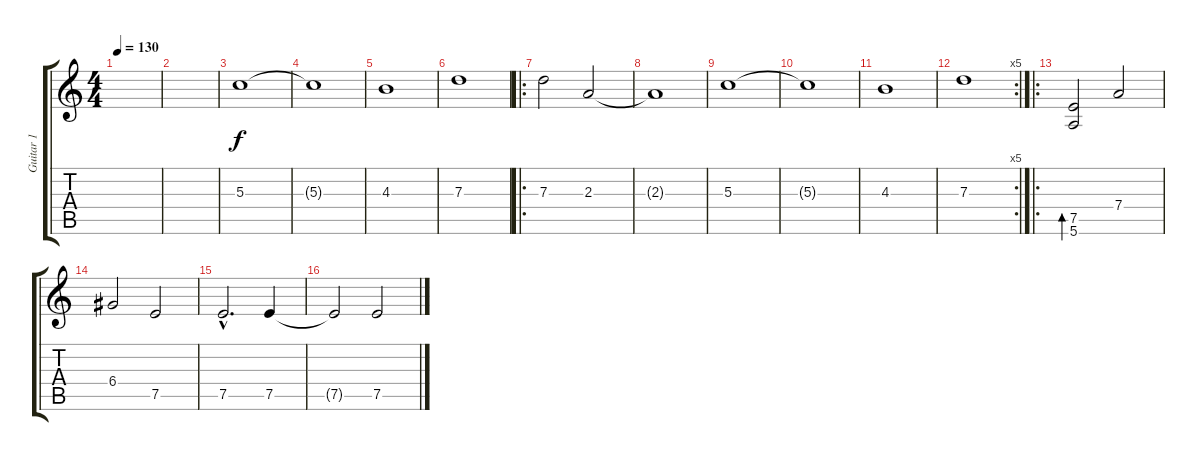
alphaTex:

\track ("Guitar 1" "Guitar 1") {instrument distortionguitar}
\staff {score tabs}
\tuning (E4 B3 G3 D3 A2 E2) {hide}
\ts (4 4)
\tempo 130
\clef g2
\ks c
|
|
5.3.1 |
5.3{t}.1 |
4.3.1 |
7.3.1 |
\ro
7.3.2 2.3.2 |
2.3{t}.1 |
5.3.1 |
5.3{t}.1 |
4.3.1 |
\rc 5
7.3.1 |
\ro
(7.5 5.6).2{bd 120 instrument distortionguitar} 7.4.2 |
6.4.2 7.5.2 |
7.5{hac}.2{d} 7.5.4 |
7.5{t}.2 7.5.2
